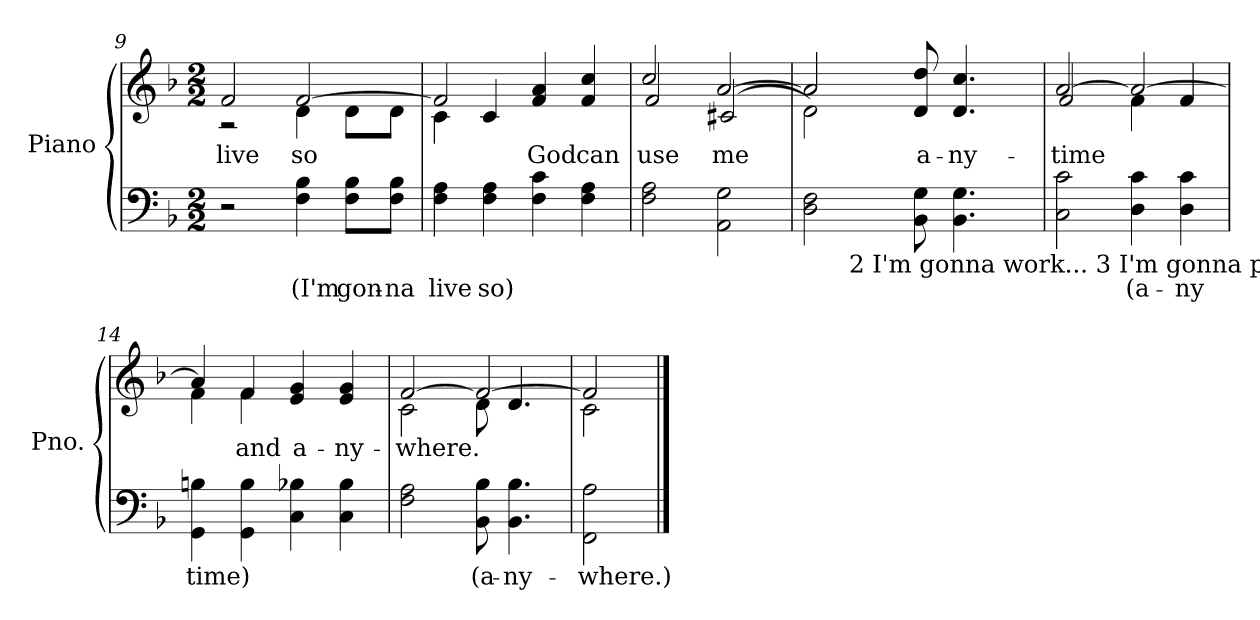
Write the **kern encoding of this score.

**kern	**text	**kern	**text
*part2	*part2	*part1	*part1
*staff2	*staff2	*staff1	*staff1
*I"Piano	*	*I"Piano	*
*I'Pno.	*	*I'Pno.	*
*clefF4	*	*clefG2	*
*k[b-]	*	*k[b-]	*
*F:	*	*F:	*
*M2/2	*	*M2/2	*
=9	=9	=9	=9
!	!	!	!LO:LY:b:color=#000000
*	*	*^	*
2r	.	2fi/	2r	live
!	!LO:LY:a:color=#000000	!	!	!
!	!	!	!	!LO:LY:b:color=#000000
4Fi\ 4B-i	(I'm	[2fi/	4di\	so
!	!LO:LY:a:color=#000000	!	!	!
8Fi\ 8B-i\L	gon-	.	8di\L	.
!	!LO:LY:a:color=#000000	!	!	!
8Fi\ 8B-i\J	-na	.	8di\J	.
=10	=10	=10	=10	=10
!	!LO:LY:a:color=#000000	!	!	!
4Fi\ 4Ai	live	2fi/]	4ci\	.
!	!LO:LY:a:color=#000000	!	!	!
4Fi\ 4Ai	so)	.	4ci/	.
!	!	!	!	!LO:LY:b:color=#000000
4Fi\ 4ci	.	4fi/ 4ai	2ryy	God
!	!	!	!	!LO:LY:b:color=#000000
4Fi\ 4Ai	.	4fi/ 4cci	.	can
=11	=11	=11	=11	=11
!	!	!	!	!LO:LY:b:color=#000000
2Fi\ 2Ai	.	2cci/	2fi/	use
!	!	!	!	!LO:LY:b:color=#000000
2AAi\ 2Gi	.	[2ai/	(2c#Xi/	me
!!LO:LB:g=z	!!
=12	=12	=12	=12	=12
*^	*	*	*	*
2Di\ 2Fi	16ryy	.	2ai/]	2di\)	.
.	32ryy	.	.	.	.
.	128ryy	.	.	.	.
.	256ryy	.	.	.	.
.	1024ryy	.	.	.	.
!	!LO:TX:b:t=2  I'm gonna work...                3 I'm gonna pray...                4 I'm gonna sing...	!	!	!	!
.	2ryy	.	.	.	.
!	!	!	!	!	!LO:LY:b:color=#000000
8BB-i\ 8Gi	.	.	8di/ 8ddi	2ryy	a-
.	4ryy	.	.	.	.
!	!	!	!	!	!LO:LY:b:color=#000000
4.BB-i\ 4.Gi	.	.	4.di/ 4.cci	.	-ny-
.	8ryy	.	.	.	.
.	64ryy	.	.	.	.
.	512.ryy	.	.	.	.
*v	*v	*	*	*	*
=13	=13	=13	=13	=13
*^	*	*	*	*
!	!	!	!	!	!LO:LY:b:color=#000000
*v	*v	*	*	*	*
2Ci\ 2ci	.	[2ai/	2fi/	-time
!	!LO:LY:a:color=#000000	!	!	!
4Di\ 4ci	(a-	2ai/_	4fi\	.
!	!LO:LY:a:color=#000000	!	!	!
4Di\ 4ci	-ny	.	4fi/	.
=14	=14	=14	=14	=14
!	!LO:LY:a:color=#000000	!	!	!
4GGi\ 4Bni	time)	4ai/]	4fi\	.
!	!	!	!	!LO:LY:b:color=#000000
4GGi\ 4Bi	.	4fi/	4fi\	and
!	!	!	!	!LO:LY:b:color=#000000
4Ci\ 4B-Xi	.	4ei/ 4gi	2ryy	a-
!	!	!	!	!LO:LY:b:color=#000000
4Ci\ 4B-i	.	4ei/ 4gi	.	-ny-
=15	=15	=15	=15	=15
!	!	!	!	!LO:LY:b:color=#000000
2Fi\ 2Ai	.	[2fi/	2ci\	-where.
!	!LO:LY:a:color=#000000	!	!	!
8BB-i\ 8B-i	(a-	2fi/_	8di\	.
!	!LO:LY:a:color=#000000	!	!	!
4.BB-i\ 4.B-i	-ny-	.	4.di/	.
=16	=16	=16	=16	=16
!	!LO:LY:a:color=#000000	!	!	!
2FFi\ 2Ai	-where.)	2fi/]	2ci\	.
*	*	*v	*v	*
==	==	==	==
*-	*-	*-	*-
